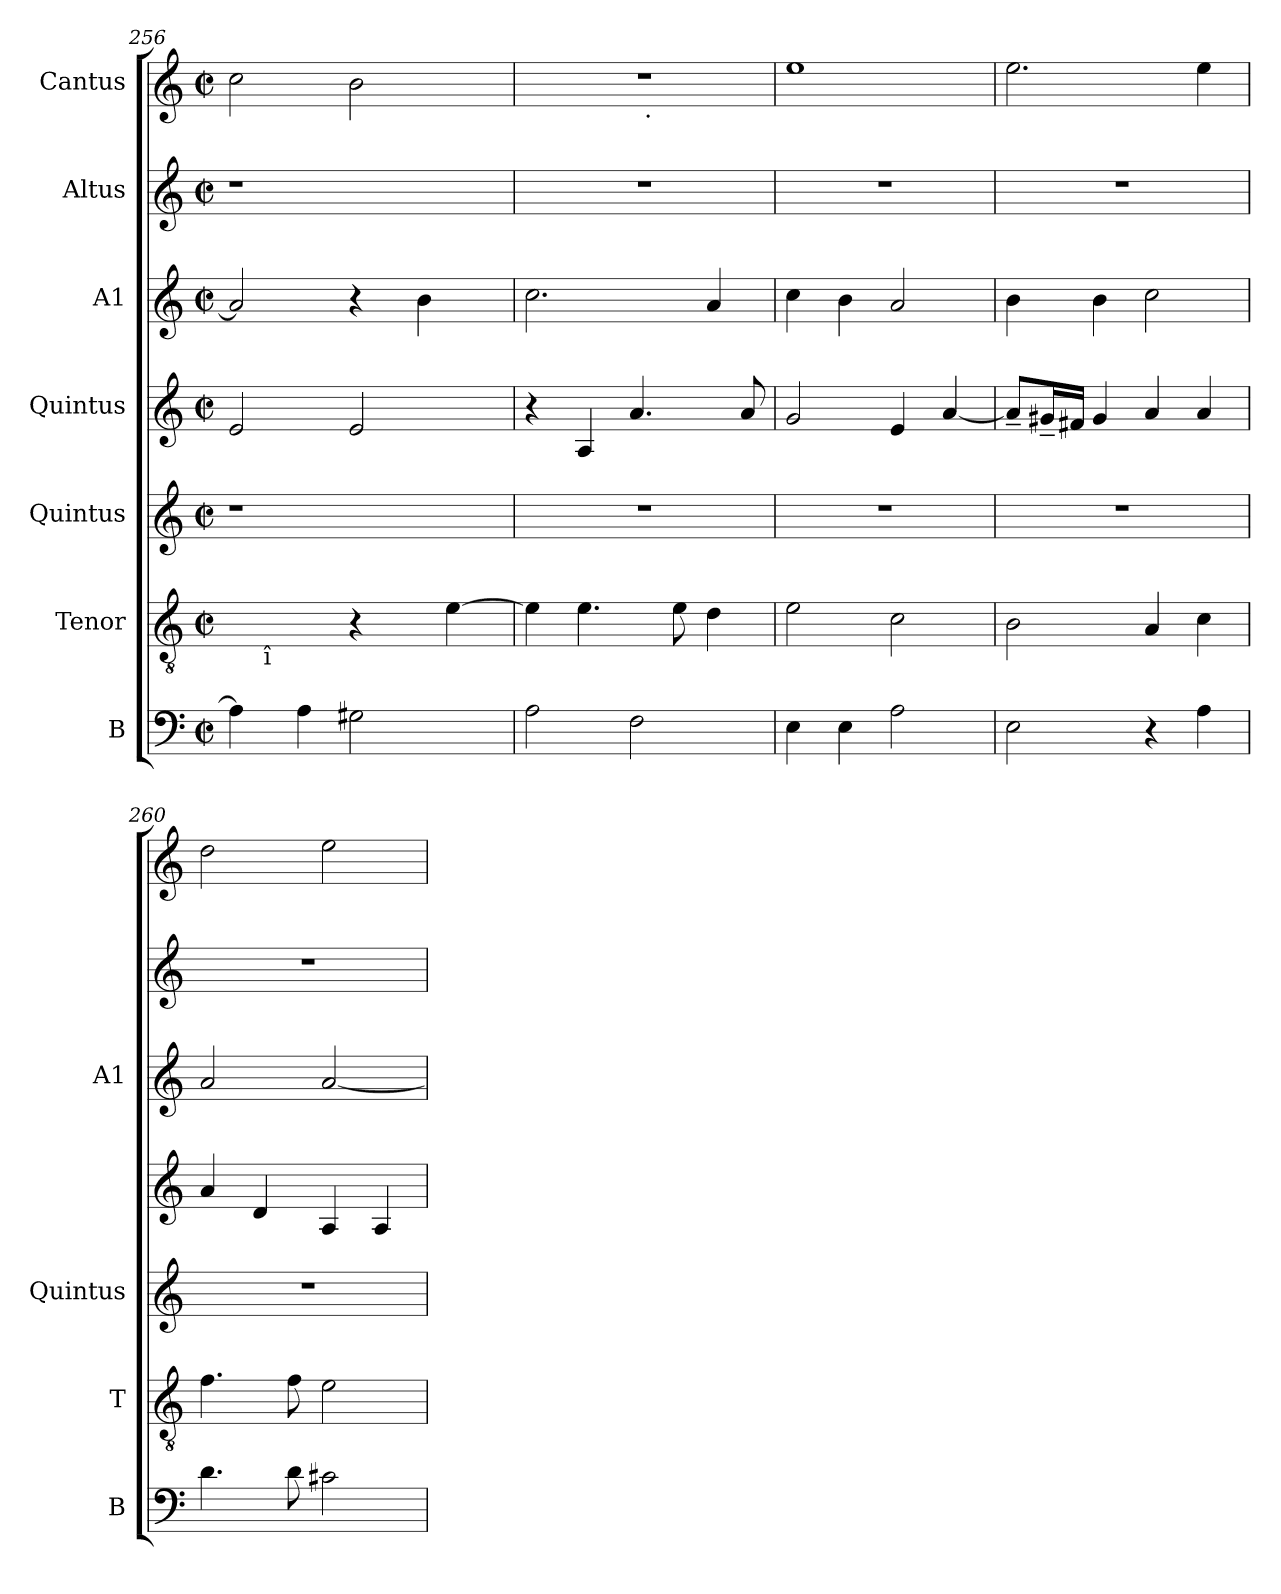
**kern	**kern	**kern	**kern	**kern	**kern	**kern
*part7	*part6	*part5	*part4	*part3	*part2	*part1
*staff7	*staff6	*staff5	*staff4	*staff3	*staff2	*staff1
*I"B	*I"Tenor	*I"Quintus	*I"Quintus	*I"A1	*I"Altus	*I"Cantus
*I'B	*I'T	*I'Quintus	*	*I'A1	*	*
*clefF4	*clefGv2	*clefG2	*clefG2	*clefG2	*clefG2	*clefG2
*k[]	*k[]	*k[]	*k[]	*k[]	*k[]	*k[]
*C:	*C:	*C:	*C:	*C:	*C:	*C:
*M2/2	*M2/2	*M2/2	*M2/2	*M2/2	*M2/2	*M2/2
*met(c|)	*met(c|)	*met(c|)	*met(c|)	*met(c|)	*met(c|)	*met(c|)
=256	=256	=256	=256	=256	=256	=256
*	*^	*	*	*	*	*
4A\]	2ryy	8ryy	1r	2e/	2a/]	1r	2cc\
!	!	!LO:TX:b:t=î	!	!	!	!	!
.	.	2ryy	.	.	.	.	.
4A\	.	.	.	.	.	.	.
2G#X\	4r	.	.	2e/	4r	.	2b\
.	.	4...ryy	.	.	.	.	.
.	16.ryy	.	.	.	4b\	.	.
.	[>4e\	.	.	.	.	.	.
16.ryy	.	.	16.ryy	16.ryy	16.ryy	16.ryy	16.ryy
*	*v	*v	*	*	*	*	*
!!LO:PB:g=z
=257	=257	=257	=257	=257	=257	=257
*	*	*	*	*	*	*^
2A\	4e\]	1r	4r	2.cc\	1r	1r	2ryy
.	4.e>\	.	4A/	.	.	.	.
2F\	.	.	4.a/	.	.	.	32ryy
!	!	!	!	!	!	!	!LO:TX:b:t=·
.	.	.	.	.	.	.	4...ryy
.	8e\	.	.	.	.	.	.
.	4d\	.	.	4a/	.	.	.
.	.	.	8a/	.	.	.	.
*	*	*	*	*	*	*v	*v
=258	=258	=258	=258	=258	=258	=258
4E\	2e\	1r	2g/	4cc\	1r	1ee
4E\	.	.	.	4b\	.	.
2A\	2c\	.	4e/	2a/	.	.
.	.	.	[<4a/	.	.	.
=259	=259	=259	=259	=259	=259	=259
2E\	2B\	1r	8a~</L]	4b\	1r	2.ee\
.	.	.	16g#X~</L	.	.	.
.	.	.	16f#X/JJ	.	.	.
.	.	.	4g#/	4b\	.	.
4r	4A/	.	4a/	2cc\	.	.
4A\	4c\	.	4a/	.	.	4ee\
=260	=260	=260	=260	=260	=260	=260
4.d\	4.f\	1r	4a/	2a/	1r	2dd\
.	.	.	4d/	.	.	.
8d\	8f\	.	.	.	.	.
2c#X\	2e\	.	4A/	[<2a/	.	2ee\
.	.	.	4A/	.	.	.
=	=	=	=	=	=	=
*-	*-	*-	*-	*-	*-	*-
